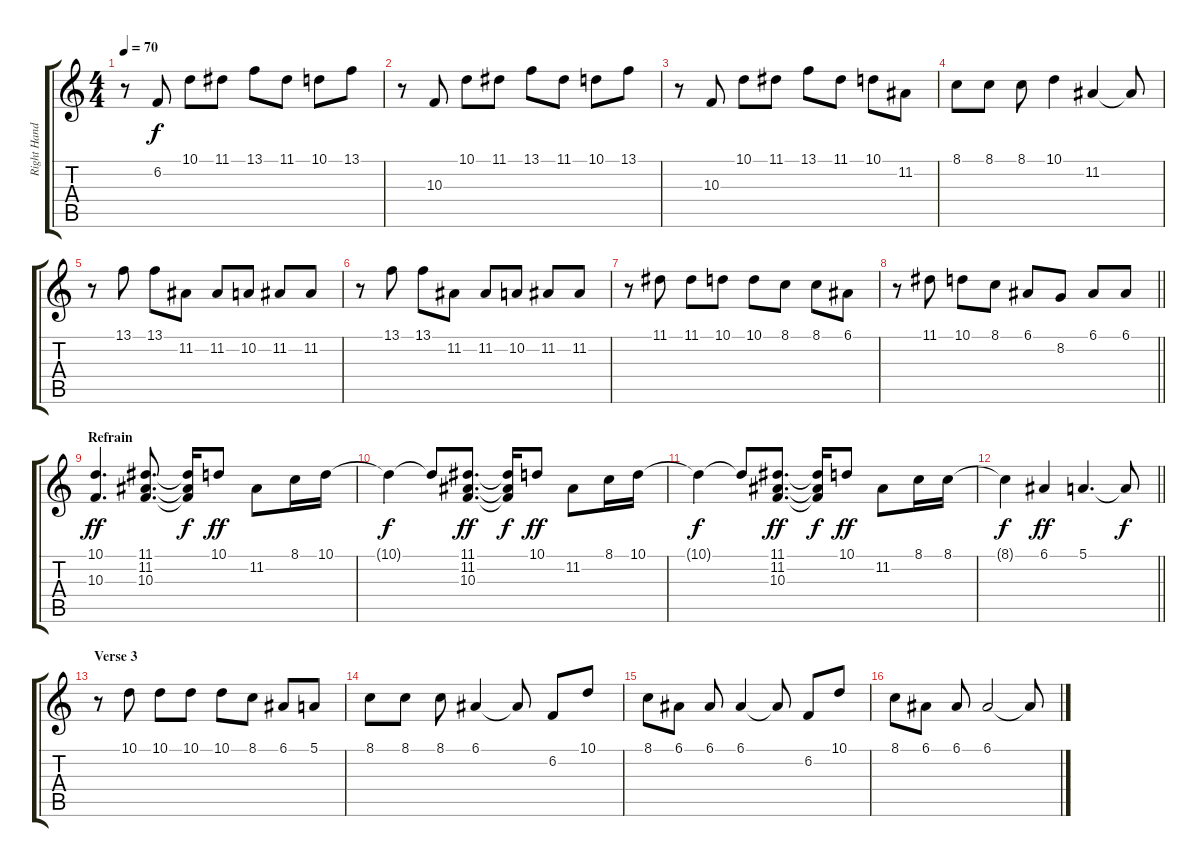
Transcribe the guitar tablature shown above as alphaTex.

\track ("Right Hand" "Right Hand") {instrument acousticgrandpiano}
\staff {score tabs}
\tuning (E4 B3 G3 D3 A2 E2) {hide}
\ts (4 4)
\tempo 70
\clef g2
\ks c
r.8{dy f} 6.2.8 10.1.8 11.1.8 13.1.8 11.1.8 10.1.8 13.1.8 |
r.8 10.3.8 10.1.8 11.1.8 13.1.8 11.1.8 10.1.8 13.1.8 |
r.8 10.3.8 10.1.8 11.1.8 13.1.8 11.1.8 10.1.8 11.2.8 |
8.1.8 8.1.8 8.1.8 10.1.4 11.2.4 11.2{t}.8 |
r.8 13.1.8 13.1.8 11.2.8 11.2.8 10.2.8 11.2.8 11.2.8 |
r.8 13.1.8 13.1.8 11.2.8 11.2.8 10.2.8 11.2.8 11.2.8 |
r.8 11.1.8 11.1.8 10.1.8 10.1.8 8.1.8 8.1.8 6.1.8 |
\barLineRight lightlight
r.8 11.1.8 10.1.8 8.1.8 6.1.8 8.2.8 6.1.8 6.1.8 |
\section ("" "Refrain")
(10.1 10.3).4{d dy ff} (11.1 11.2 10.3).8{d} (11.1{t} 11.2{t} 10.3{t}).16{dy f} 10.1.8{dy ff} 11.2.8 8.1.16 10.1.16 |
10.1{t}.4{dy f} 10.1{t}.8 (11.1 11.2 10.3).8{d dy ff} (11.1{t} 11.2{t} 10.3{t}).16{dy f} 10.1.8{dy ff} 11.2.8 8.1.16 10.1.16 |
10.1{t}.4{dy f} 10.1{t}.8 (11.1 11.2 10.3).8{d dy ff} (11.1{t} 11.2{t} 10.3{t}).16{dy f} 10.1.8{dy ff} 11.2.8 8.1.16 8.1.16 |
\barLineRight lightlight
8.1{t}.4{dy f} 6.1.4{dy ff} 5.1.4{d} 5.1{t}.8{dy f} |
\section ("" "Verse 3")
r.8{volume 8} 10.1.8 10.1.8 10.1.8 10.1.8 8.1.8 6.1.8 5.1.8 |
8.1.8 8.1.8 8.1.8 6.1.4 6.1{t}.8 6.2.8 10.1.8 |
8.1.8 6.1.8 6.1.8 6.1.4 6.1{t}.8 6.2.8 10.1.8 |
8.1.8 6.1.8 6.1.8 6.1.2 6.1{t}.8
